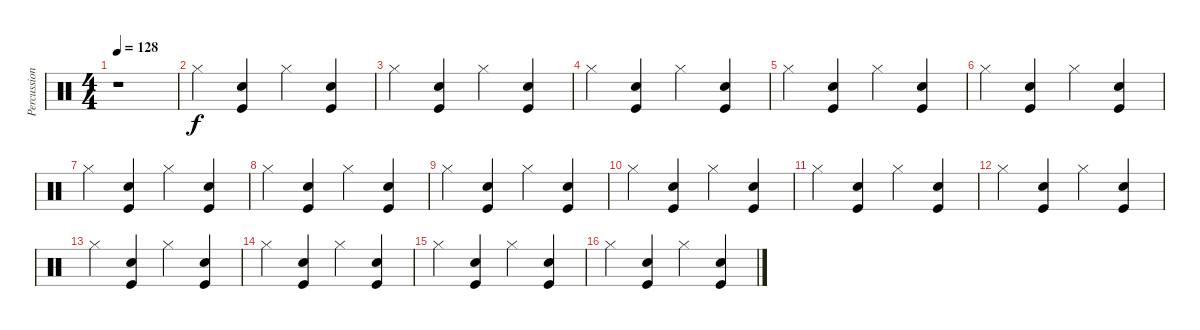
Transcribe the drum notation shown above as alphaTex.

\track ("Percussion" "Percussion") {instrument percussion}
\staff {score}
\articulation defaults
\ts (4 4)
\tempo 128
\clef neutral
\ks c
r.1{dy f} |
"Hi-Hat (closed)".4 ("Snare (hit) 2" "Kick (hit)").4 "Hi-Hat (closed)".4 ("Snare (hit) 2" "Kick (hit)").4 |
"Hi-Hat (closed)".4 ("Snare (hit) 2" "Kick (hit)").4 "Hi-Hat (closed)".4 ("Snare (hit) 2" "Kick (hit)").4 |
"Hi-Hat (closed)".4 ("Snare (hit) 2" "Kick (hit)").4 "Hi-Hat (closed)".4 ("Snare (hit) 2" "Kick (hit)").4 |
"Hi-Hat (closed)".4 ("Snare (hit) 2" "Kick (hit)").4 "Hi-Hat (closed)".4 ("Snare (hit) 2" "Kick (hit)").4 |
"Hi-Hat (closed)".4 ("Snare (hit) 2" "Kick (hit)").4 "Hi-Hat (closed)".4 ("Snare (hit) 2" "Kick (hit)").4 |
"Hi-Hat (closed)".4 ("Snare (hit) 2" "Kick (hit)").4 "Hi-Hat (closed)".4 ("Snare (hit) 2" "Kick (hit)").4 |
"Hi-Hat (closed)".4 ("Snare (hit) 2" "Kick (hit)").4 "Hi-Hat (closed)".4 ("Snare (hit) 2" "Kick (hit)").4 |
"Hi-Hat (closed)".4 ("Snare (hit) 2" "Kick (hit)").4 "Hi-Hat (closed)".4 ("Snare (hit) 2" "Kick (hit)").4 |
"Hi-Hat (closed)".4 ("Snare (hit) 2" "Kick (hit)").4 "Hi-Hat (closed)".4 ("Snare (hit) 2" "Kick (hit)").4 |
"Hi-Hat (closed)".4 ("Snare (hit) 2" "Kick (hit)").4 "Hi-Hat (closed)".4 ("Snare (hit) 2" "Kick (hit)").4 |
"Hi-Hat (closed)".4 ("Snare (hit) 2" "Kick (hit)").4 "Hi-Hat (closed)".4 ("Snare (hit) 2" "Kick (hit)").4 |
"Hi-Hat (closed)".4 ("Snare (hit) 2" "Kick (hit)").4 "Hi-Hat (closed)".4 ("Snare (hit) 2" "Kick (hit)").4 |
"Hi-Hat (closed)".4 ("Snare (hit) 2" "Kick (hit)").4 "Hi-Hat (closed)".4 ("Snare (hit) 2" "Kick (hit)").4 |
"Hi-Hat (closed)".4 ("Snare (hit) 2" "Kick (hit)").4 "Hi-Hat (closed)".4 ("Snare (hit) 2" "Kick (hit)").4 |
"Hi-Hat (closed)".4 ("Snare (hit) 2" "Kick (hit)").4 "Hi-Hat (closed)".4 ("Snare (hit) 2" "Kick (hit)").4
